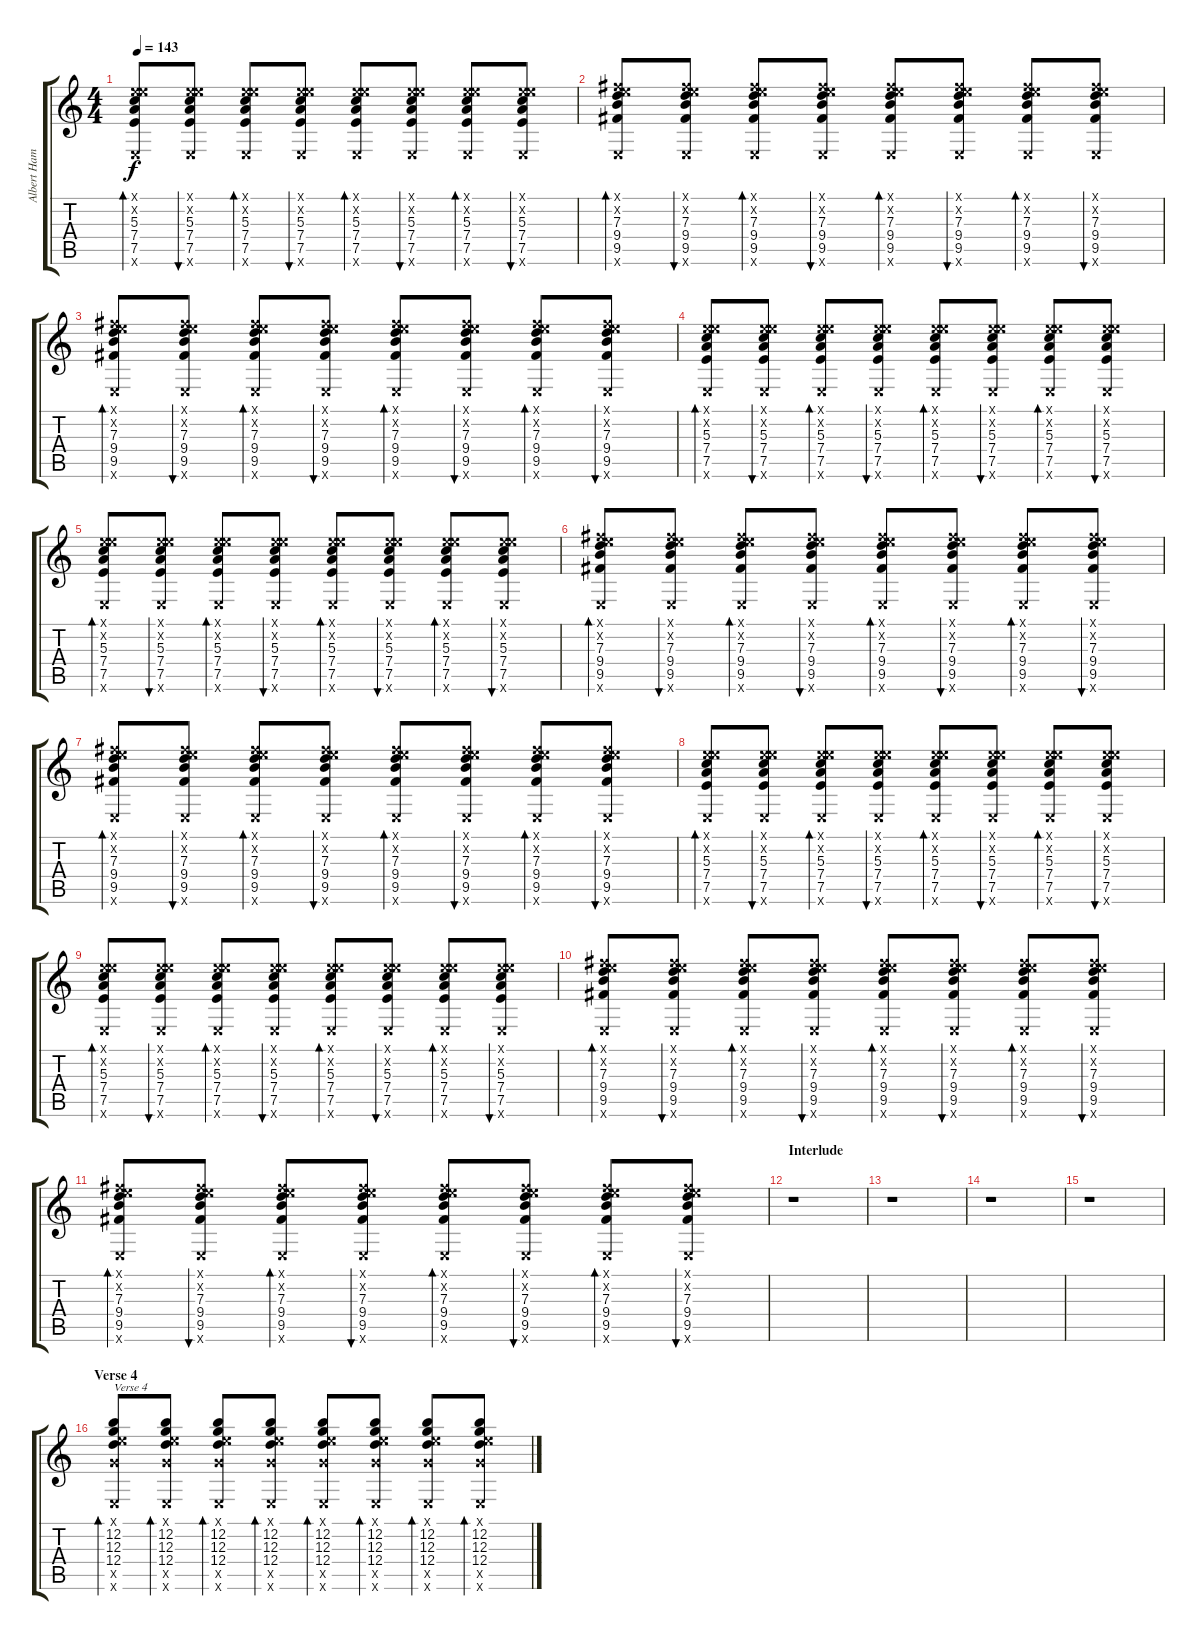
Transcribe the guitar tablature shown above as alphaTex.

\track ("Albert Hammond Jr. " "Albert Ham") {instrument distortionguitar}
\staff {score tabs}
\tuning (E4 B3 G3 D3 A2 E2) {hide}
\ts (4 4)
\tempo 143
\clef g2
\ks c
(0.1{x} 5.2{x} 5.3 7.4 7.5 0.6{x}).8{bd 30 dy f} (0.1{x} 5.2{x} 5.3 7.4 7.5 0.6{x}).8{bu 30} (0.1{x} 5.2{x} 5.3 7.4 7.5 0.6{x}).8{bd 30} (0.1{x} 5.2{x} 5.3 7.4 7.5 0.6{x}).8{bu 30} (0.1{x} 5.2{x} 5.3 7.4 7.5 0.6{x}).8{bd 30} (0.1{x} 5.2{x} 5.3 7.4 7.5 0.6{x}).8{bu 30} (0.1{x} 5.2{x} 5.3 7.4 7.5 0.6{x}).8{bd 30} (0.1{x} 5.2{x} 5.3 7.4 7.5 0.6{x}).8{bu 30} |
(0.1{x} 7.2{x} 7.3 9.4 9.5 0.6{x}).8{bd 30} (0.1{x} 7.2{x} 7.3 9.4 9.5 0.6{x}).8{bu 30} (0.1{x} 7.2{x} 7.3 9.4 9.5 0.6{x}).8{bd 30} (0.1{x} 7.2{x} 7.3 9.4 9.5 0.6{x}).8{bu 30} (0.1{x} 7.2{x} 7.3 9.4 9.5 0.6{x}).8{bd 30} (0.1{x} 7.2{x} 7.3 9.4 9.5 0.6{x}).8{bu 30} (0.1{x} 7.2{x} 7.3 9.4 9.5 0.6{x}).8{bd 30} (0.1{x} 7.2{x} 7.3 9.4 9.5 0.6{x}).8{bu 30} |
(0.1{x} 7.2{x} 7.3 9.4 9.5 0.6{x}).8{bd 30} (0.1{x} 7.2{x} 7.3 9.4 9.5 0.6{x}).8{bu 30} (0.1{x} 7.2{x} 7.3 9.4 9.5 0.6{x}).8{bd 30} (0.1{x} 7.2{x} 7.3 9.4 9.5 0.6{x}).8{bu 30} (0.1{x} 7.2{x} 7.3 9.4 9.5 0.6{x}).8{bd 30} (0.1{x} 7.2{x} 7.3 9.4 9.5 0.6{x}).8{bu 30} (0.1{x} 7.2{x} 7.3 9.4 9.5 0.6{x}).8{bd 30} (0.1{x} 7.2{x} 7.3 9.4 9.5 0.6{x}).8{bu 30} |
(0.1{x} 5.2{x} 5.3 7.4 7.5 0.6{x}).8{bd 30} (0.1{x} 5.2{x} 5.3 7.4 7.5 0.6{x}).8{bu 30} (0.1{x} 5.2{x} 5.3 7.4 7.5 0.6{x}).8{bd 30} (0.1{x} 5.2{x} 5.3 7.4 7.5 0.6{x}).8{bu 30} (0.1{x} 5.2{x} 5.3 7.4 7.5 0.6{x}).8{bd 30} (0.1{x} 5.2{x} 5.3 7.4 7.5 0.6{x}).8{bu 30} (0.1{x} 5.2{x} 5.3 7.4 7.5 0.6{x}).8{bd 30} (0.1{x} 5.2{x} 5.3 7.4 7.5 0.6{x}).8{bu 30} |
(0.1{x} 5.2{x} 5.3 7.4 7.5 0.6{x}).8{bd 30} (0.1{x} 5.2{x} 5.3 7.4 7.5 0.6{x}).8{bu 30} (0.1{x} 5.2{x} 5.3 7.4 7.5 0.6{x}).8{bd 30} (0.1{x} 5.2{x} 5.3 7.4 7.5 0.6{x}).8{bu 30} (0.1{x} 5.2{x} 5.3 7.4 7.5 0.6{x}).8{bd 30} (0.1{x} 5.2{x} 5.3 7.4 7.5 0.6{x}).8{bu 30} (0.1{x} 5.2{x} 5.3 7.4 7.5 0.6{x}).8{bd 30} (0.1{x} 5.2{x} 5.3 7.4 7.5 0.6{x}).8{bu 30} |
(0.1{x} 7.2{x} 7.3 9.4 9.5 0.6{x}).8{bd 30} (0.1{x} 7.2{x} 7.3 9.4 9.5 0.6{x}).8{bu 30} (0.1{x} 7.2{x} 7.3 9.4 9.5 0.6{x}).8{bd 30} (0.1{x} 7.2{x} 7.3 9.4 9.5 0.6{x}).8{bu 30} (0.1{x} 7.2{x} 7.3 9.4 9.5 0.6{x}).8{bd 30} (0.1{x} 7.2{x} 7.3 9.4 9.5 0.6{x}).8{bu 30} (0.1{x} 7.2{x} 7.3 9.4 9.5 0.6{x}).8{bd 30} (0.1{x} 7.2{x} 7.3 9.4 9.5 0.6{x}).8{bu 30} |
(0.1{x} 7.2{x} 7.3 9.4 9.5 0.6{x}).8{bd 30} (0.1{x} 7.2{x} 7.3 9.4 9.5 0.6{x}).8{bu 30} (0.1{x} 7.2{x} 7.3 9.4 9.5 0.6{x}).8{bd 30} (0.1{x} 7.2{x} 7.3 9.4 9.5 0.6{x}).8{bu 30} (0.1{x} 7.2{x} 7.3 9.4 9.5 0.6{x}).8{bd 30} (0.1{x} 7.2{x} 7.3 9.4 9.5 0.6{x}).8{bu 30} (0.1{x} 7.2{x} 7.3 9.4 9.5 0.6{x}).8{bd 30} (0.1{x} 7.2{x} 7.3 9.4 9.5 0.6{x}).8{bu 30} |
(0.1{x} 5.2{x} 5.3 7.4 7.5 0.6{x}).8{bd 30} (0.1{x} 5.2{x} 5.3 7.4 7.5 0.6{x}).8{bu 30} (0.1{x} 5.2{x} 5.3 7.4 7.5 0.6{x}).8{bd 30} (0.1{x} 5.2{x} 5.3 7.4 7.5 0.6{x}).8{bu 30} (0.1{x} 5.2{x} 5.3 7.4 7.5 0.6{x}).8{bd 30} (0.1{x} 5.2{x} 5.3 7.4 7.5 0.6{x}).8{bu 30} (0.1{x} 5.2{x} 5.3 7.4 7.5 0.6{x}).8{bd 30} (0.1{x} 5.2{x} 5.3 7.4 7.5 0.6{x}).8{bu 30} |
(0.1{x} 5.2{x} 5.3 7.4 7.5 0.6{x}).8{bd 30} (0.1{x} 5.2{x} 5.3 7.4 7.5 0.6{x}).8{bu 30} (0.1{x} 5.2{x} 5.3 7.4 7.5 0.6{x}).8{bd 30} (0.1{x} 5.2{x} 5.3 7.4 7.5 0.6{x}).8{bu 30} (0.1{x} 5.2{x} 5.3 7.4 7.5 0.6{x}).8{bd 30} (0.1{x} 5.2{x} 5.3 7.4 7.5 0.6{x}).8{bu 30} (0.1{x} 5.2{x} 5.3 7.4 7.5 0.6{x}).8{bd 30} (0.1{x} 5.2{x} 5.3 7.4 7.5 0.6{x}).8{bu 30} |
(0.1{x} 7.2{x} 7.3 9.4 9.5 0.6{x}).8{bd 30} (0.1{x} 7.2{x} 7.3 9.4 9.5 0.6{x}).8{bu 30} (0.1{x} 7.2{x} 7.3 9.4 9.5 0.6{x}).8{bd 30} (0.1{x} 7.2{x} 7.3 9.4 9.5 0.6{x}).8{bu 30} (0.1{x} 7.2{x} 7.3 9.4 9.5 0.6{x}).8{bd 30} (0.1{x} 7.2{x} 7.3 9.4 9.5 0.6{x}).8{bu 30} (0.1{x} 7.2{x} 7.3 9.4 9.5 0.6{x}).8{bd 30} (0.1{x} 7.2{x} 7.3 9.4 9.5 0.6{x}).8{bu 30} |
(0.1{x} 7.2{x} 7.3 9.4 9.5 0.6{x}).8{bd 30} (0.1{x} 7.2{x} 7.3 9.4 9.5 0.6{x}).8{bu 30} (0.1{x} 7.2{x} 7.3 9.4 9.5 0.6{x}).8{bd 30} (0.1{x} 7.2{x} 7.3 9.4 9.5 0.6{x}).8{bu 30} (0.1{x} 7.2{x} 7.3 9.4 9.5 0.6{x}).8{bd 30} (0.1{x} 7.2{x} 7.3 9.4 9.5 0.6{x}).8{bu 30} (0.1{x} 7.2{x} 7.3 9.4 9.5 0.6{x}).8{bd 30} (0.1{x} 7.2{x} 7.3 9.4 9.5 0.6{x}).8{bu 30} |
\section ("" "Interlude")
r.1 |
r.1 |
r.1 |
r.1 |
\section ("" "Verse 4")
(0.1{x} 12.2 12.3 12.4 10.5{x} 0.6{x}).8{bd 30 txt "Verse 4"} (0.1{x} 12.2 12.3 12.4 10.5{x} 0.6{x}).8{bd 30} (0.1{x} 12.2 12.3 12.4 10.5{x} 0.6{x}).8{bd 30} (0.1{x} 12.2 12.3 12.4 10.5{x} 0.6{x}).8{bd 30} (0.1{x} 12.2 12.3 12.4 10.5{x} 0.6{x}).8{bd 30} (0.1{x} 12.2 12.3 12.4 10.5{x} 0.6{x}).8{bd 30} (0.1{x} 12.2 12.3 12.4 10.5{x} 0.6{x}).8{bd 30} (0.1{x} 12.2 12.3 12.4 10.5{x} 0.6{x}).8{bd 30}
